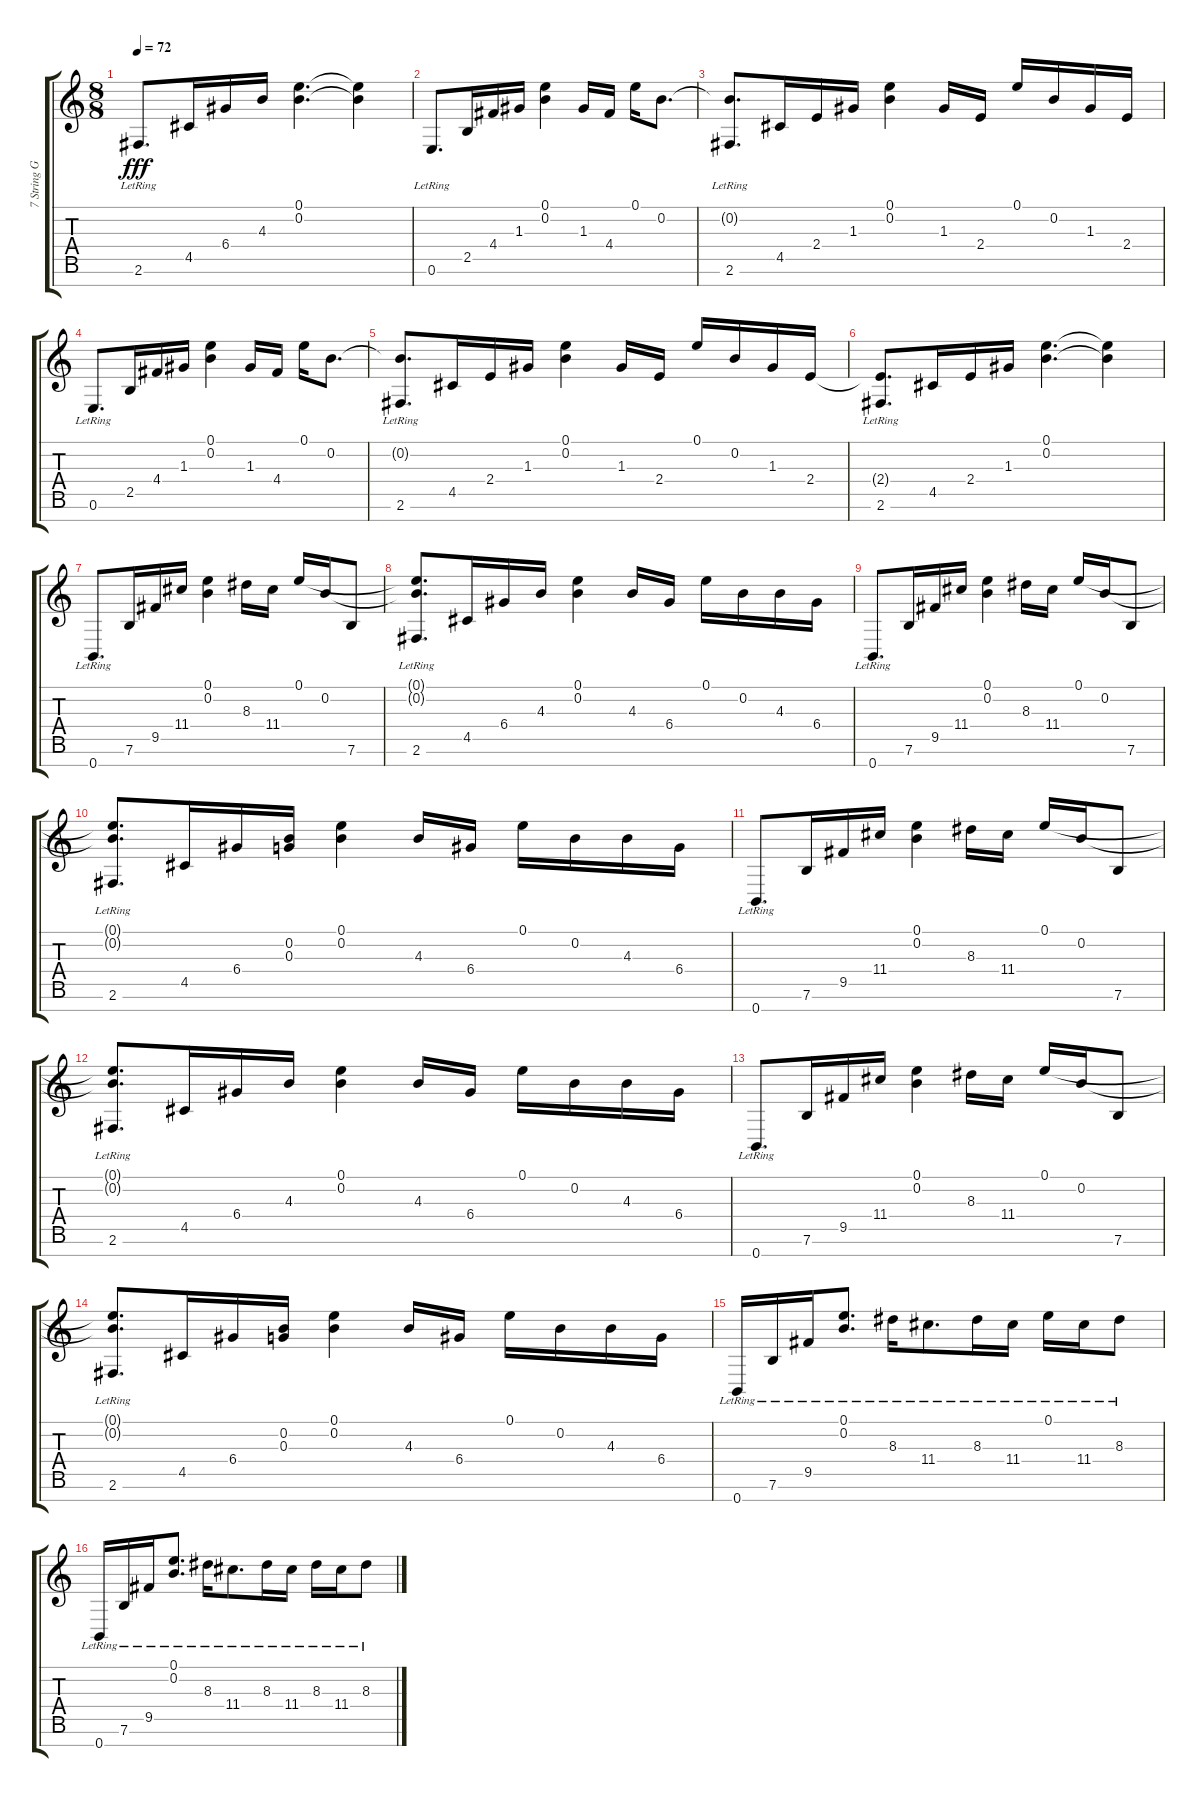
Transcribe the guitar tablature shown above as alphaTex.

\track ("7 String Guitar" "7 String G") {instrument electricguitarclean}
\staff {score tabs}
\tuning (E4 B3 G3 D3 A2 E2 B1) {hide}
\ts (8 8)
\tempo 72
\clef g2
\ks c
2.6{lr}.8{d dy fff} 4.5.16 6.4.16 4.3.16 (0.1 0.2).4{d} (0.1{t} 0.2{t}).4 |
0.6{lr}.8{d} 2.5.16 4.4.16 1.3.16 (0.1 0.2).4 1.3.16 4.4.16 0.1.16 0.2.8{d} |
(0.2{t} 2.6{lr}).8{d} 4.5.16 2.4.16 1.3.16 (0.1 0.2).4 1.3.16 2.4.16 0.1.16 0.2.16 1.3.16 2.4.16 |
0.6{lr}.8{d} 2.5.16 4.4.16 1.3.16 (0.1 0.2).4 1.3.16 4.4.16 0.1.16 0.2.8{d} |
(0.2{t} 2.6{lr}).8{d} 4.5.16 2.4.16 1.3.16 (0.1 0.2).4 1.3.16 2.4.16 0.1.16 0.2.16 1.3.16 2.4.16 |
(2.4{t} 2.6{lr}).8{d} 4.5.16 2.4.16 1.3.16 (0.1 0.2).4{d} (0.1{t} 0.2{t}).4 |
0.7{lr}.8{d} 7.6.16 9.5.16 11.4.16 (0.1 0.2).4 8.3.16 11.4.16 0.1.16 0.2.16 7.6.8 |
(0.1{t} 0.2{t} 2.6{lr}).8{d} 4.5.16 6.4.16 4.3.16 (0.1 0.2).4 4.3.16 6.4.16 0.1.16 0.2.16 4.3.16 6.4.16 |
0.7{lr}.8{d} 7.6.16 9.5.16 11.4.16 (0.1 0.2).4 8.3.16 11.4.16 0.1.16 0.2.16 7.6.8 |
(0.1{t} 0.2{t} 2.6{lr}).8{d} 4.5.16 6.4.16 (0.2 0.3).16 (0.1 0.2).4 4.3.16 6.4.16 0.1.16 0.2.16 4.3.16 6.4.16 |
0.7{lr}.8{d} 7.6.16 9.5.16 11.4.16 (0.1 0.2).4 8.3.16 11.4.16 0.1.16 0.2.16 7.6.8 |
(0.1{t} 0.2{t} 2.6{lr}).8{d} 4.5.16 6.4.16 4.3.16 (0.1 0.2).4 4.3.16 6.4.16 0.1.16 0.2.16 4.3.16 6.4.16 |
0.7{lr}.8{d} 7.6.16 9.5.16 11.4.16 (0.1 0.2).4 8.3.16 11.4.16 0.1.16 0.2.16 7.6.8 |
(0.1{t} 0.2{t} 2.6{lr}).8{d} 4.5.16 6.4.16 (0.2 0.3).16 (0.1 0.2).4 4.3.16 6.4.16 0.1.16 0.2.16 4.3.16 6.4.16 |
0.7{lr}.16 7.6{lr}.16 9.5{lr}.16 (0.1{lr} 0.2{lr}).8{d} 8.3{lr}.16 11.4{lr}.8{d} 8.3{lr}.16 11.4{lr}.16 0.1{lr}.16 11.4{lr}.16 8.3{lr}.8 |
0.7{lr}.16 7.6{lr}.16 9.5{lr}.16 (0.1{lr} 0.2{lr}).8{d} 8.3{lr}.16 11.4{lr}.8{d} 8.3{lr}.16 11.4{lr}.16 8.3{lr}.16 11.4{lr}.16 8.3{lr}.8
